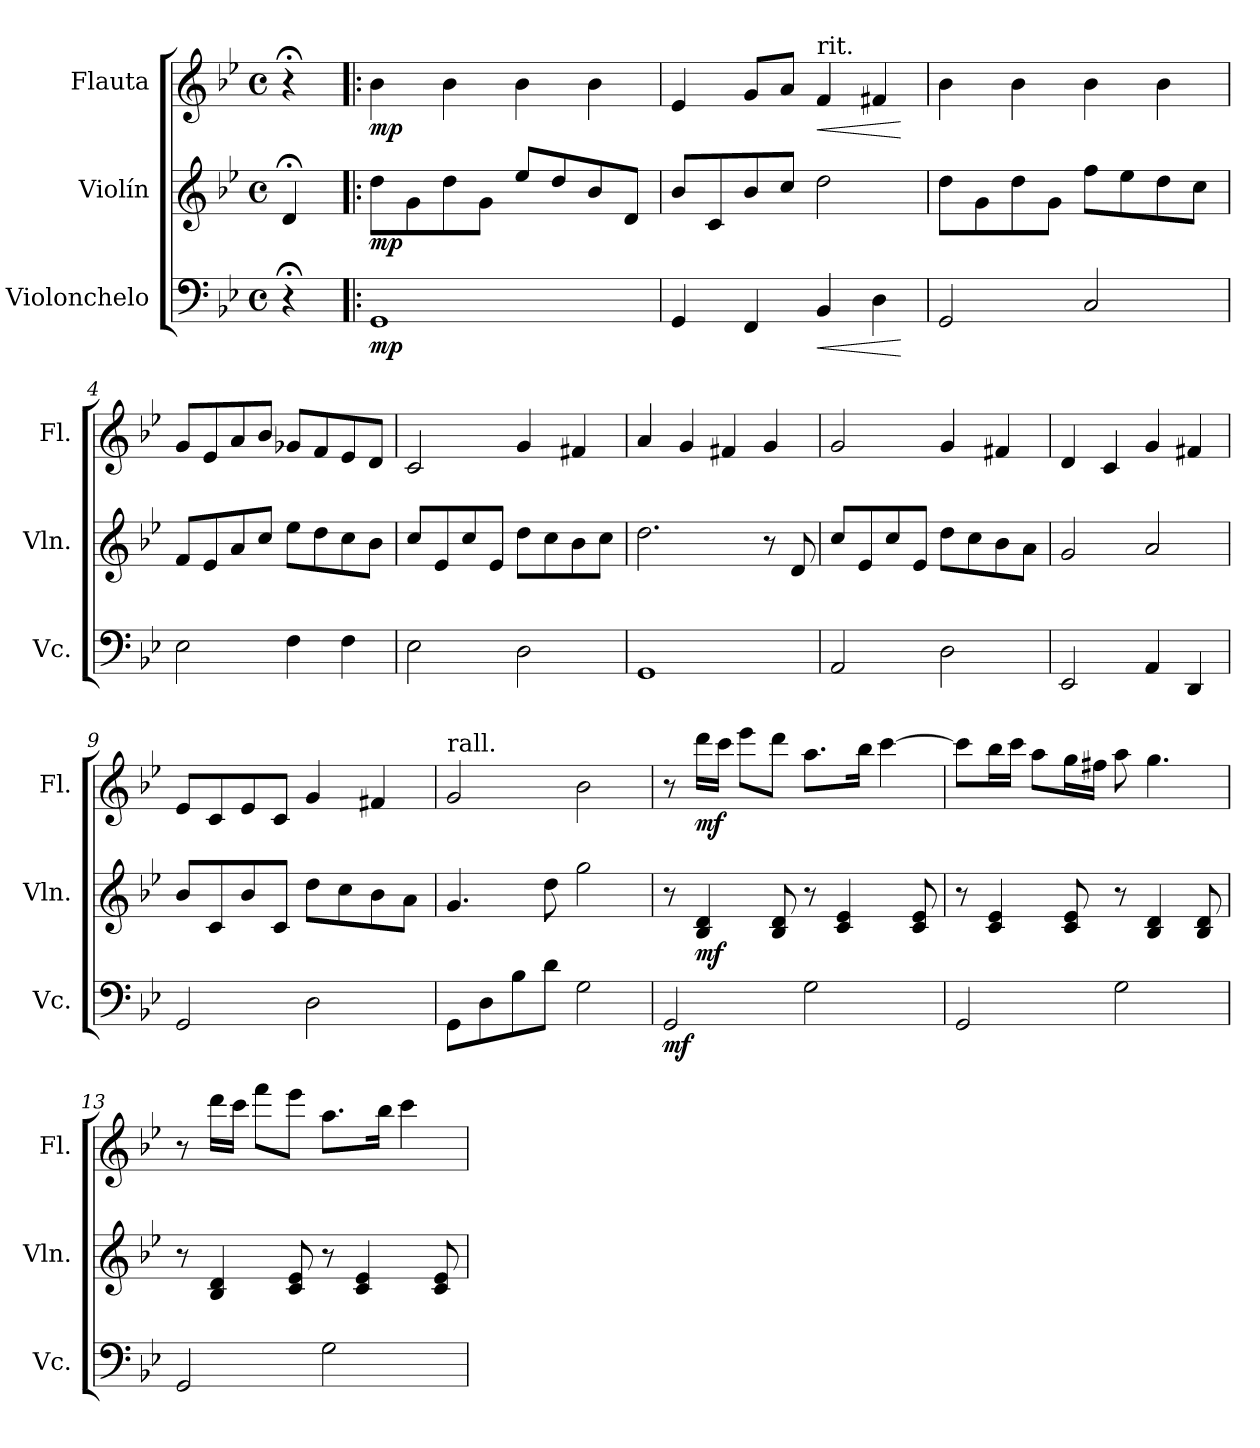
**kern	**dynam	**kern	**dynam	**kern	**dynam
*part3	*part3	*part2	*part2	*part1	*part1
*staff3	*staff3	*staff2	*staff2	*staff1	*staff1
*I"Violonchelo	*	*I"Violín	*	*I"Flauta	*
*I'Vc.	*	*I'Vln.	*	*I'Fl.	*
*clefF4	*	*clefG2	*	*clefG2	*
*k[b-e-]	*	*k[b-e-]	*	*k[b-e-]	*
*M4/4	*	*M4/4	*	*M4/4	*
*met(c)	*	*met(c)	*	*met(c)	*
*MM70	*	*MM70	*	*MM70	*
=	=	=	=	=	=
4r;<	.	4d;</	.	4r;<	.
=1!|:	=1!|:	=1!|:	=1!|:	=1!|:	=1!|:
!	!LO:DY:b	!	!LO:DY:b	!	!LO:DY:b
1GG	mp	8dd\L	mp	4b-\	mp
.	.	8g\	.	.	.
.	.	8dd\	.	4b-\	.
.	.	8g\J	.	.	.
.	.	8ee-/L	.	4b-\	.
.	.	8dd/	.	.	.
.	.	8b-/	.	4b-\	.
.	.	8d/J	.	.	.
=2	=2	=2	=2	=2	=2
4GG/	.	8b-/L	.	4e-/	.
.	.	8c/	.	.	.
4FF/	.	8b-/	.	8g/L	.
.	.	8cc/J	.	8a/J	.
!	!	!	!	!LO:TX:a:t=rit.	!
!	!LO:HP:b	!	!	!	!LO:HP:b
4BB-/	<	2dd\	.	4f/	<
4D\	.	.	.	4f#X/	.
.	[	.	.	.	[
=3	=3	=3	=3	=3	=3
2GG/	.	8dd\L	.	4b-\	.
.	.	8g\	.	.	.
.	.	8dd\	.	4b-\	.
.	.	8g\J	.	.	.
2C/	.	8ff\L	.	4b-\	.
.	.	8ee-\	.	.	.
.	.	8dd\	.	4b-\	.
.	.	8cc\J	.	.	.
=4	=4	=4	=4	=4	=4
2E-\	.	8f/L	.	8g/L	.
.	.	8e-/	.	8e-/	.
.	.	8a/	.	8a/	.
.	.	8cc/J	.	8b-/J	.
4F\	.	8ee-\L	.	8g-X/L	.
.	.	8dd\	.	8f/	.
4F\	.	8cc\	.	8e-/	.
.	.	8b-\J	.	8d/J	.
!!LO:LB:g=z
=5	=5	=5	=5	=5	=5
2E-\	.	8cc/L	.	2c/	.
.	.	8e-/	.	.	.
.	.	8cc/	.	.	.
.	.	8e-/J	.	.	.
2D\	.	8dd\L	.	4g/	.
.	.	8cc\	.	.	.
.	.	8b-\	.	4f#X/	.
.	.	8cc\J	.	.	.
=6	=6	=6	=6	=6	=6
1GG	.	2.dd\	.	4a/	.
.	.	.	.	4g/	.
.	.	.	.	4f#X/	.
.	.	8r	.	4g/	.
.	.	8d/	.	.	.
=7	=7	=7	=7	=7	=7
2AA/	.	8cc/L	.	2g/	.
.	.	8e-/	.	.	.
.	.	8cc/	.	.	.
.	.	8e-/J	.	.	.
2D\	.	8dd\L	.	4g/	.
.	.	8cc\	.	.	.
.	.	8b-\	.	4f#X/	.
.	.	8a\J	.	.	.
=8	=8	=8	=8	=8	=8
2EE-/	.	2g/	.	4d/	.
.	.	.	.	4c/	.
4AA/	.	2a/	.	4g/	.
4DD/	.	.	.	4f#X/	.
=9	=9	=9	=9	=9	=9
2GG/	.	8b-/L	.	8e-/L	.
.	.	8c/	.	8c/	.
.	.	8b-/	.	8e-/	.
.	.	8c/J	.	8c/J	.
2D\	.	8dd\L	.	4g/	.
.	.	8cc\	.	.	.
.	.	8b-\	.	4f#X/	.
.	.	8a\J	.	.	.
!!LO:LB:g=z
=10	=10	=10	=10	=10	=10
!	!	!	!	!LO:TX:a:t=rall.	!
8GG\L	.	4.g/	.	2g/	.
8D\	.	.	.	.	.
8B-\	.	.	.	.	.
8d\J	.	8dd\	.	.	.
2G\	.	2gg\	.	2b-\	.
=11	=11	=11	=11	=11	=11
!	!LO:DY:b	!	!	!	!
2GG/	mf	8r	.	8r	.
*	*	*	*	*MM85	*
!	!	!	!LO:DY:b	!	!LO:DY:b
.	.	4B-/ 4d/	mf	16ddd\LL	mf
.	.	.	.	16ccc\JJ	.
.	.	.	.	8eee-\L	.
.	.	8B-/ 8d/	.	8ddd\J	.
2G\	.	8r	.	8.aa\L	.
.	.	4c/ 4e-/	.	.	.
.	.	.	.	16bb-\Jk	.
.	.	.	.	[4ccc\	.
.	.	8c/ 8e-/	.	.	.
=12	=12	=12	=12	=12	=12
2GG/	.	8r	.	8ccc\L]	.
.	.	4c/ 4e-/	.	16bb-\L	.
.	.	.	.	16ccc\JJ	.
.	.	.	.	8aa\L	.
.	.	8c/ 8e-/	.	16gg\L	.
.	.	.	.	16ff#X\JJ	.
2G\	.	8r	.	8aa\	.
.	.	4B-/ 4d/	.	4.gg\	.
.	.	8B-/ 8d/	.	.	.
=13	=13	=13	=13	=13	=13
2GG/	.	8r	.	8r	.
.	.	4B-/ 4d/	.	16ddd\LL	.
.	.	.	.	16ccc\JJ	.
.	.	.	.	8fff\L	.
.	.	8c/ 8e-/	.	8eee-\J	.
2G\	.	8r	.	8.aa\L	.
.	.	4c/ 4e-/	.	.	.
.	.	.	.	16bb-\Jk	.
.	.	.	.	4ccc\	.
.	.	8c/ 8e-/	.	.	.
=	=	=	=	=	=
*-	*-	*-	*-	*-	*-
